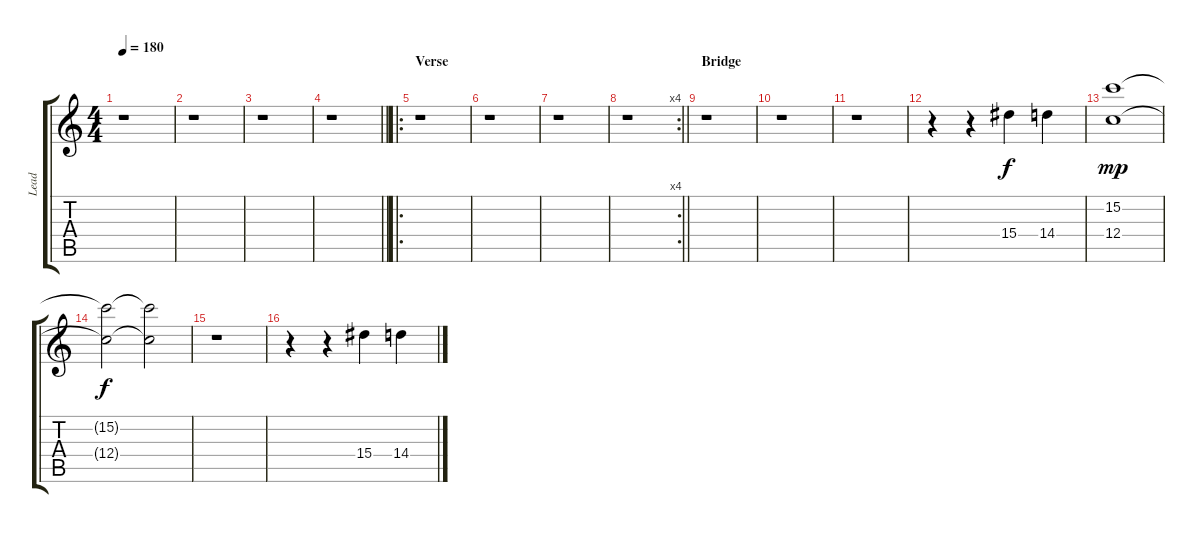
\track ("Lead" "Lead") {instrument overdrivenguitar}
\staff {score tabs}
\tuning (D4 A3 F3 C3 G2 C2) {hide}
\ts (4 4)
\tempo 180
\clef g2
\ks c
r.1{dy f} |
r.1 |
r.1 |
\barLineRight lightlight
r.1 |
\ro
\section ("" "Verse")
r.1 |
r.1 |
r.1 |
\rc 4
\barLineRight lightlight
r.1 |
\section ("" "Bridge")
r.1 |
r.1 |
r.1 |
r.4 r.4 15.4.4 14.4.4 |
(15.2 12.4).1{dy mp} |
(15.2{t} 12.4{t}).2{dy f} (15.2{t} 12.4{t}).2 |
r.1 |
r.4 r.4 15.4.4 14.4.4
